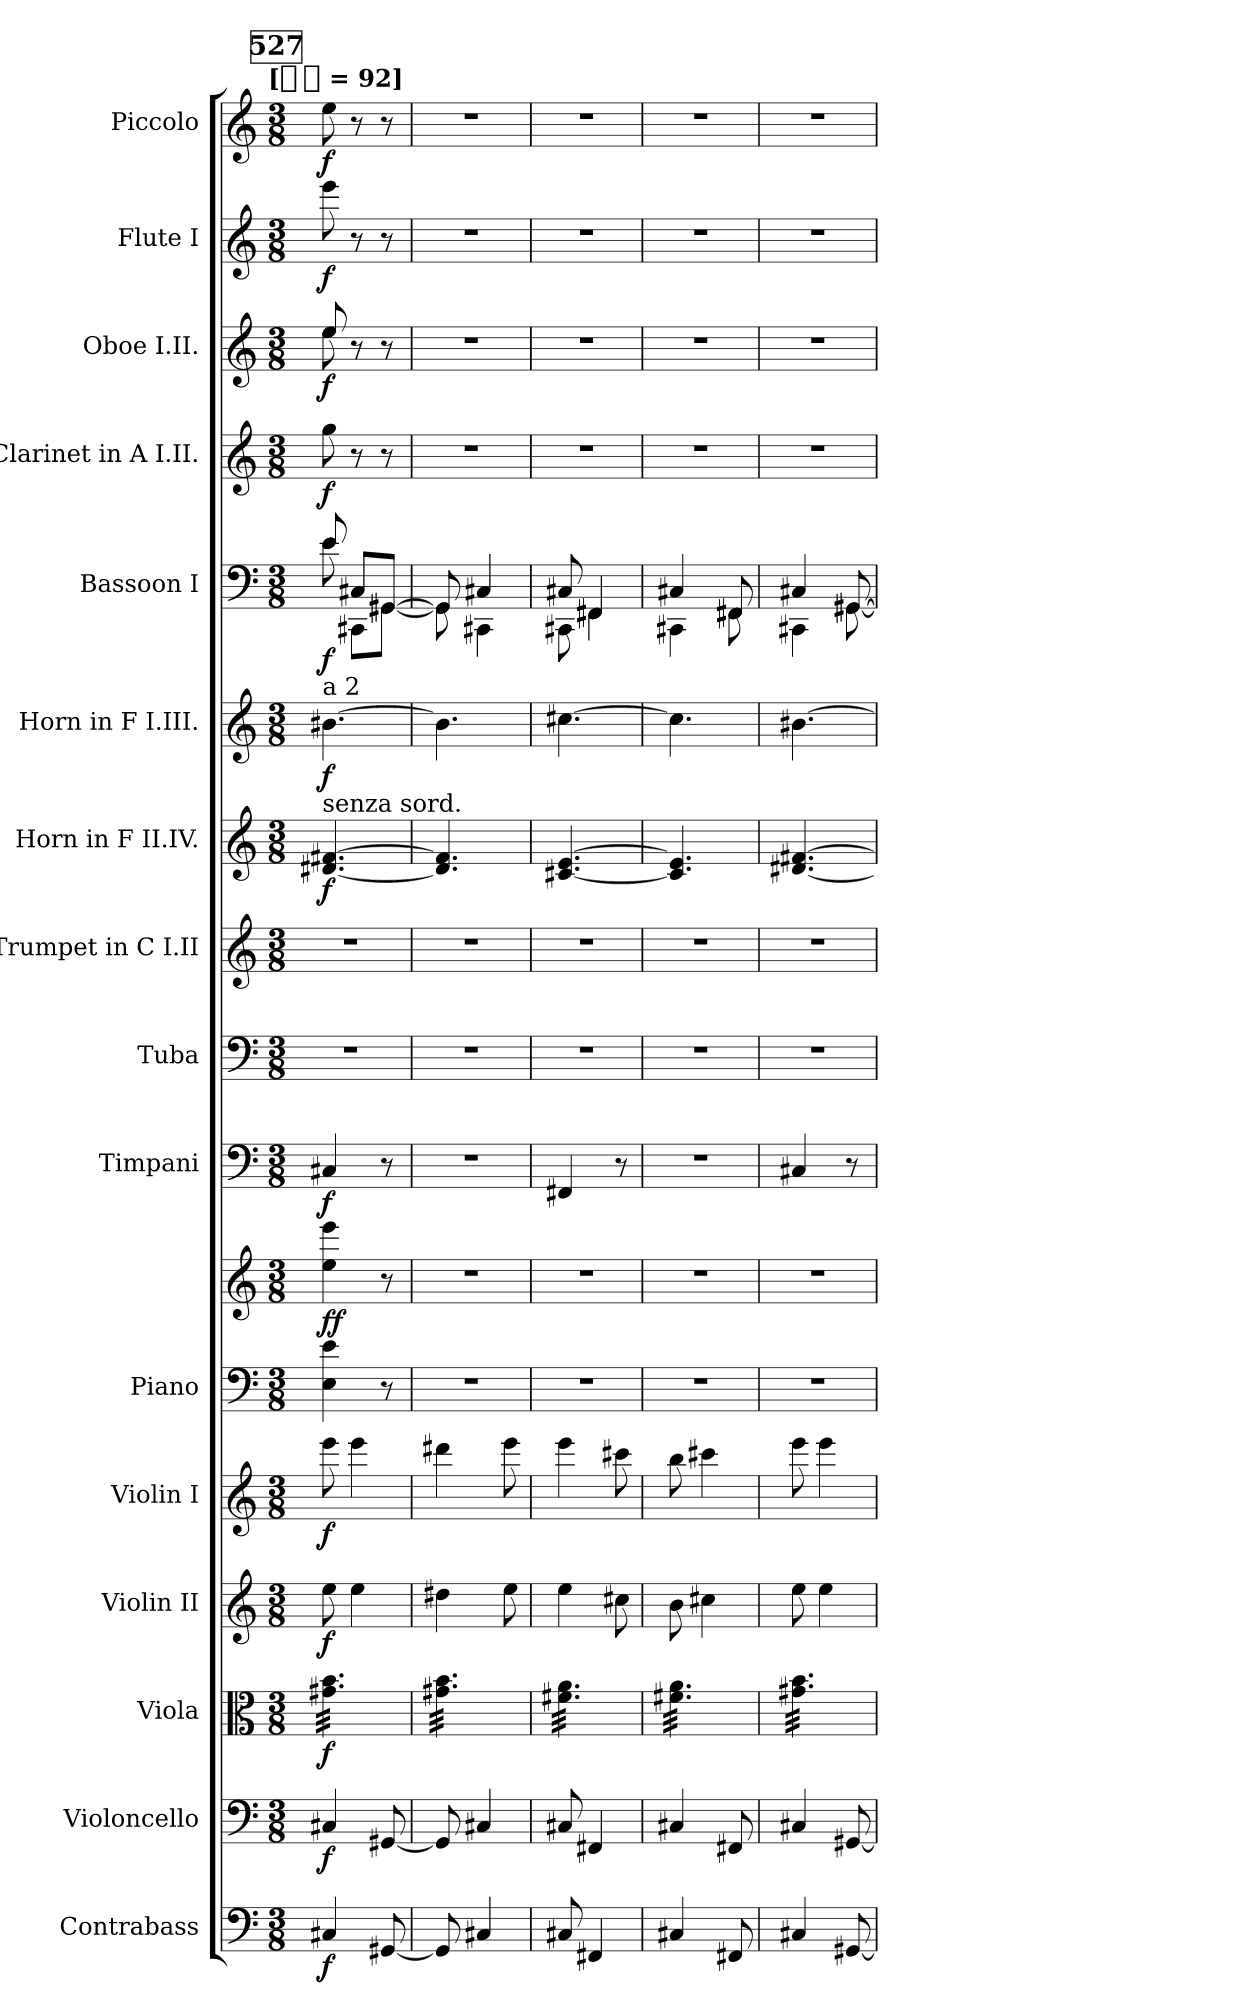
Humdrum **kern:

**kern	**dynam	**kern	**dynam	**kern	**dynam	**kern	**dynam	**kern	**dynam	**kern	**kern	**dynam	**kern	**dynam	**kern	**kern	**kern	**dynam	**kern	**dynam	**kern	**dynam	**kern	**dynam	**kern	**dynam	**kern	**dynam	**kern	**dynam
*part16	*part16	*part15	*part15	*part14	*part14	*part13	*part13	*part12	*part12	*part11	*part11	*part11	*part10	*part10	*part9	*part8	*part7	*part7	*part6	*part6	*part5	*part5	*part4	*part4	*part3	*part3	*part2	*part2	*part1	*part1
*staff17	*staff17	*staff16	*staff16	*staff15	*staff15	*staff14	*staff14	*staff13	*staff13	*staff12	*staff11	*staff11/12	*staff10	*staff10	*staff9	*staff8	*staff7	*staff7	*staff6	*staff6	*staff5	*staff5	*staff4	*staff4	*staff3	*staff3	*staff2	*staff2	*staff1	*staff1
*I"Contrabass	*	*I"Violoncello	*	*I"Viola	*	*I"Violin II	*	*I"Violin I	*	*I"Piano	*	*	*I"Timpani	*	*I"Tuba	*I"Trumpet in C I.II	*I"Horn in F II.IV.	*	*I"Horn in F I.III.	*	*I"Bassoon I	*	*I"Clarinet in A I.II.	*	*I"Oboe I.II.	*	*I"Flute I	*	*I"Piccolo	*
*I'Cb.	*	*I'Vc.	*	*I'Vla.	*	*I'Vln. II	*	*I'Vln. I	*	*I'Pno.	*	*	*I'Timp.	*	*I'Tba.	*	*I'Hn.	*	*I'Hn.	*	*I'Bsn.	*	*I'Cl.	*	*I'Ob.	*	*I'Fl.	*	*I'Picc.	*
*clefF4	*	*clefF4	*	*clefC3	*	*clefG2	*	*clefG2	*	*clefF4	*clefG2	*	*clefF4	*	*clefF4	*clefG2	*clefG2	*	*clefG2	*	*clefF4	*	*clefG2	*	*clefG2	*	*clefG2	*	*clefG2	*
*ITrd7c12	*	*	*	*	*	*	*	*	*	*	*	*	*	*	*	*	*ITrd4c7	*	*ITrd4c7	*	*	*	*ITrd2c3	*	*	*	*	*	*ITrd-7c-12	*
*k[]	*	*k[]	*	*k[]	*	*k[]	*	*k[]	*	*k[]	*k[]	*	*k[]	*	*k[]	*k[]	*k[b-]	*	*k[b-]	*	*k[]	*	*k[f#c#g#]	*	*k[]	*	*k[]	*	*k[]	*
!!LO:TX:omd:t=[[quarter-dot] = 92]
*M3/8	*	*M3/8	*	*M3/8	*	*M3/8	*	*M3/8	*	*M3/8	*M3/8	*	*M3/8	*	*M3/8	*M3/8	*M3/8	*	*M3/8	*	*M3/8	*	*M3/8	*	*M3/8	*	*M3/8	*	*M3/8	*
*MM138	*	*MM138	*	*MM138	*	*MM138	*	*MM138	*	*MM138	*MM138	*	*MM138	*	*MM138	*MM138	*MM138	*	*MM138	*	*MM138	*	*MM138	*	*MM138	*	*MM138	*	*MM138	*
!!LO:REH:place=s1:t=527
=1	=1	=1	=1	=1	=1	=1	=1	=1	=1	=1	=1	=1	=1	=1	=1	=1	=1	=1	=1	=1	=1	=1	=1	=1	=1	=1	=1	=1	=1	=1
*	*	*	*	*	*	*	*	*	*	*	*	*	*	*	*	*	*	*	*	*	*^	*	*	*	*^	*	*	*	*	*
!	!	!	!	!	!	!	!	!	!	!	!	!	!	!	!	!	!	!	!LO:TX:a:t=a 2	!	!	!	!	!	!	!	!	!	!	!	!	!
!	!	!	!	!	!	!	!	!	!	!	!	!	!	!	!	!	!	!	!LO:TX:b:t=senza sord.	!	!	!	!	!	!	!	!	!	!	!	!	!
!	!	!	!	!LO:TX:a:t=[non div.]	!	!	!	!	!	!	!	!	!	!	!	!	!	!	!	!	!	!	!	!	!	!	!	!	!	!	!	!
*	*	*	*	*tremolo	*	*	*	*	*	*	*	*	*	*	*	*	*	*	*	*	*	*	*	*	*	*	*	*	*	*	*	*
4CC#X	f	4C#X	f	(<(>32g#X 32bLLL	f	8ee	f	8eee	f	4E 4e	4ee 4eee	ff	4C#X	f	8%3r	8%3r	[4.G#X [4.Bn	f	[4.e#X	f	8e	8e	f	8ee	f	8ee	8ee	f	8eee	f	8eee	f
.	.	.	.	(<(>32g#X 32b	.	.	.	.	.	.	.	.	.	.	.	.	.	.	.	.	.	.	.	.	.	.	.	.	.	.	.	.
.	.	.	.	(<(>32g#X 32b	.	.	.	.	.	.	.	.	.	.	.	.	.	.	.	.	.	.	.	.	.	.	.	.	.	.	.	.
.	.	.	.	(<(>32g#X 32b	.	.	.	.	.	.	.	.	.	.	.	.	.	.	.	.	.	.	.	.	.	.	.	.	.	.	.	.
.	.	.	.	(<(>32g#X 32b	.	4ee	.	4eee	.	.	.	.	.	.	.	.	.	.	.	.	8C#XL	8CC#XL	.	8r	.	8r	8ryy	.	8r	.	8r	.
.	.	.	.	(<(>32g#X 32b	.	.	.	.	.	.	.	.	.	.	.	.	.	.	.	.	.	.	.	.	.	.	.	.	.	.	.	.
.	.	.	.	(<(>32g#X 32b	.	.	.	.	.	.	.	.	.	.	.	.	.	.	.	.	.	.	.	.	.	.	.	.	.	.	.	.
.	.	.	.	(<(>32g#X 32b	.	.	.	.	.	.	.	.	.	.	.	.	.	.	.	.	.	.	.	.	.	.	.	.	.	.	.	.
[8GGG#X	.	[8GG#X	.	(<(>32g#X 32b	.	.	.	.	.	8r	8r	.	8r	.	.	.	.	.	.	.	[8GG#XJ	[8GG#XJ	.	8r	.	8r	8ryy	.	8r	.	8r	.
.	.	.	.	(<(>32g#X 32b	.	.	.	.	.	.	.	.	.	.	.	.	.	.	.	.	.	.	.	.	.	.	.	.	.	.	.	.
.	.	.	.	(<(>32g#X 32b	.	.	.	.	.	.	.	.	.	.	.	.	.	.	.	.	.	.	.	.	.	.	.	.	.	.	.	.
.	.	.	.	32g#X 32bJJJ	.	.	.	.	.	.	.	.	.	.	.	.	.	.	.	.	.	.	.	.	.	.	.	.	.	.	.	.
*	*	*	*	*	*	*	*	*	*	*	*	*	*	*	*	*	*	*	*	*	*	*	*	*	*	*v	*v	*	*	*	*	*
=2	=2	=2	=2	=2	=2	=2	=2	=2	=2	=2	=2	=2	=2	=2	=2	=2	=2	=2	=2	=2	=2	=2	=2	=2	=2	=2	=2	=2	=2	=2	=2
8GGG#]	.	8GG#]	.	32g#X 32b))LLL	.	4dd#X	.	4ddd#X	.	8%3r	8%3r	.	8%3r	.	8%3r	8%3r	4.G#] 4.B]	.	4.e#]	.	8GG#]	8GG#]	.	8%3r	.	8%3r	.	8%3r	.	8%3r	.
.	.	.	.	32g#X 32b))	.	.	.	.	.	.	.	.	.	.	.	.	.	.	.	.	.	.	.	.	.	.	.	.	.	.	.
.	.	.	.	32g#X 32b))	.	.	.	.	.	.	.	.	.	.	.	.	.	.	.	.	.	.	.	.	.	.	.	.	.	.	.
.	.	.	.	32g#X 32b))	.	.	.	.	.	.	.	.	.	.	.	.	.	.	.	.	.	.	.	.	.	.	.	.	.	.	.
4CC#X	.	4C#X	.	32g#X 32b))	.	.	.	.	.	.	.	.	.	.	.	.	.	.	.	.	4C#X	4CC#X	.	.	.	.	.	.	.	.	.
.	.	.	.	32g#X 32b))	.	.	.	.	.	.	.	.	.	.	.	.	.	.	.	.	.	.	.	.	.	.	.	.	.	.	.
.	.	.	.	32g#X 32b))	.	.	.	.	.	.	.	.	.	.	.	.	.	.	.	.	.	.	.	.	.	.	.	.	.	.	.
.	.	.	.	32g#X 32b))	.	.	.	.	.	.	.	.	.	.	.	.	.	.	.	.	.	.	.	.	.	.	.	.	.	.	.
.	.	.	.	32g#X 32b))	.	8ee	.	8eee	.	.	.	.	.	.	.	.	.	.	.	.	.	.	.	.	.	.	.	.	.	.	.
.	.	.	.	32g#X 32b))	.	.	.	.	.	.	.	.	.	.	.	.	.	.	.	.	.	.	.	.	.	.	.	.	.	.	.
.	.	.	.	32g#X 32b))	.	.	.	.	.	.	.	.	.	.	.	.	.	.	.	.	.	.	.	.	.	.	.	.	.	.	.
.	.	.	.	32g#X 32b))JJJ	.	.	.	.	.	.	.	.	.	.	.	.	.	.	.	.	.	.	.	.	.	.	.	.	.	.	.
=3	=3	=3	=3	=3	=3	=3	=3	=3	=3	=3	=3	=3	=3	=3	=3	=3	=3	=3	=3	=3	=3	=3	=3	=3	=3	=3	=3	=3	=3	=3	=3
8CC#X	.	8C#X	.	(<(>32f#X 32aLLL	.	4ee	.	4eee	.	8%3r	8%3r	.	4FF#X	.	8%3r	8%3r	[4.F#X [4.A	.	[4.f#X	.	8C#X	8CC#X	.	8%3r	.	8%3r	.	8%3r	.	8%3r	.
.	.	.	.	(<(>32f#X 32a	.	.	.	.	.	.	.	.	.	.	.	.	.	.	.	.	.	.	.	.	.	.	.	.	.	.	.
.	.	.	.	(<(>32f#X 32a	.	.	.	.	.	.	.	.	.	.	.	.	.	.	.	.	.	.	.	.	.	.	.	.	.	.	.
.	.	.	.	(<(>32f#X 32a	.	.	.	.	.	.	.	.	.	.	.	.	.	.	.	.	.	.	.	.	.	.	.	.	.	.	.
4FFF#X	.	4FF#X	.	(<(>32f#X 32a	.	.	.	.	.	.	.	.	.	.	.	.	.	.	.	.	4FF#X	4FF#X	.	.	.	.	.	.	.	.	.
.	.	.	.	(<(>32f#X 32a	.	.	.	.	.	.	.	.	.	.	.	.	.	.	.	.	.	.	.	.	.	.	.	.	.	.	.
.	.	.	.	(<(>32f#X 32a	.	.	.	.	.	.	.	.	.	.	.	.	.	.	.	.	.	.	.	.	.	.	.	.	.	.	.
.	.	.	.	(<(>32f#X 32a	.	.	.	.	.	.	.	.	.	.	.	.	.	.	.	.	.	.	.	.	.	.	.	.	.	.	.
.	.	.	.	(<(>32f#X 32a	.	8cc#X	.	8ccc#X	.	.	.	.	8r	.	.	.	.	.	.	.	.	.	.	.	.	.	.	.	.	.	.
.	.	.	.	(<(>32f#X 32a	.	.	.	.	.	.	.	.	.	.	.	.	.	.	.	.	.	.	.	.	.	.	.	.	.	.	.
.	.	.	.	(<(>32f#X 32a	.	.	.	.	.	.	.	.	.	.	.	.	.	.	.	.	.	.	.	.	.	.	.	.	.	.	.
.	.	.	.	32f#X 32aJJJ	.	.	.	.	.	.	.	.	.	.	.	.	.	.	.	.	.	.	.	.	.	.	.	.	.	.	.
=4	=4	=4	=4	=4	=4	=4	=4	=4	=4	=4	=4	=4	=4	=4	=4	=4	=4	=4	=4	=4	=4	=4	=4	=4	=4	=4	=4	=4	=4	=4	=4
4CC#X	.	4C#X	.	32f#X 32a))LLL	.	8b	.	8bb	.	8%3r	8%3r	.	8%3r	.	8%3r	8%3r	4.F#] 4.A]	.	4.f#]	.	4C#X	4CC#X	.	8%3r	.	8%3r	.	8%3r	.	8%3r	.
.	.	.	.	32f#X 32a))	.	.	.	.	.	.	.	.	.	.	.	.	.	.	.	.	.	.	.	.	.	.	.	.	.	.	.
.	.	.	.	32f#X 32a))	.	.	.	.	.	.	.	.	.	.	.	.	.	.	.	.	.	.	.	.	.	.	.	.	.	.	.
.	.	.	.	32f#X 32a))	.	.	.	.	.	.	.	.	.	.	.	.	.	.	.	.	.	.	.	.	.	.	.	.	.	.	.
.	.	.	.	32f#X 32a))	.	4cc#X	.	4ccc#X	.	.	.	.	.	.	.	.	.	.	.	.	.	.	.	.	.	.	.	.	.	.	.
.	.	.	.	32f#X 32a))	.	.	.	.	.	.	.	.	.	.	.	.	.	.	.	.	.	.	.	.	.	.	.	.	.	.	.
.	.	.	.	32f#X 32a))	.	.	.	.	.	.	.	.	.	.	.	.	.	.	.	.	.	.	.	.	.	.	.	.	.	.	.
.	.	.	.	32f#X 32a))	.	.	.	.	.	.	.	.	.	.	.	.	.	.	.	.	.	.	.	.	.	.	.	.	.	.	.
8FFF#X	.	8FF#X	.	32f#X 32a))	.	.	.	.	.	.	.	.	.	.	.	.	.	.	.	.	8FF#X	8FF#X	.	.	.	.	.	.	.	.	.
.	.	.	.	32f#X 32a))	.	.	.	.	.	.	.	.	.	.	.	.	.	.	.	.	.	.	.	.	.	.	.	.	.	.	.
.	.	.	.	32f#X 32a))	.	.	.	.	.	.	.	.	.	.	.	.	.	.	.	.	.	.	.	.	.	.	.	.	.	.	.
.	.	.	.	32f#X 32a))JJJ	.	.	.	.	.	.	.	.	.	.	.	.	.	.	.	.	.	.	.	.	.	.	.	.	.	.	.
=5	=5	=5	=5	=5	=5	=5	=5	=5	=5	=5	=5	=5	=5	=5	=5	=5	=5	=5	=5	=5	=5	=5	=5	=5	=5	=5	=5	=5	=5	=5	=5
4CC#X	.	4C#X	.	32g#X 32bLLL	.	8ee	.	8eee	.	8%3r	8%3r	.	4C#X	.	8%3r	8%3r	[4.G#X [4.Bn	.	[4.e#X	.	4C#X	4CC#X	.	8%3r	.	8%3r	.	8%3r	.	8%3r	.
.	.	.	.	32g#X 32b	.	.	.	.	.	.	.	.	.	.	.	.	.	.	.	.	.	.	.	.	.	.	.	.	.	.	.
.	.	.	.	32g#X 32b	.	.	.	.	.	.	.	.	.	.	.	.	.	.	.	.	.	.	.	.	.	.	.	.	.	.	.
.	.	.	.	32g#X 32b	.	.	.	.	.	.	.	.	.	.	.	.	.	.	.	.	.	.	.	.	.	.	.	.	.	.	.
.	.	.	.	32g#X 32b	.	4ee	.	4eee	.	.	.	.	.	.	.	.	.	.	.	.	.	.	.	.	.	.	.	.	.	.	.
.	.	.	.	32g#X 32b	.	.	.	.	.	.	.	.	.	.	.	.	.	.	.	.	.	.	.	.	.	.	.	.	.	.	.
.	.	.	.	32g#X 32b	.	.	.	.	.	.	.	.	.	.	.	.	.	.	.	.	.	.	.	.	.	.	.	.	.	.	.
.	.	.	.	32g#X 32b	.	.	.	.	.	.	.	.	.	.	.	.	.	.	.	.	.	.	.	.	.	.	.	.	.	.	.
[8GGG#X	.	[8GG#X	.	32g#X 32b	.	.	.	.	.	.	.	.	8r	.	.	.	.	.	.	.	[8GG#X/	[8GG#X\	.	.	.	.	.	.	.	.	.
.	.	.	.	32g#X 32b	.	.	.	.	.	.	.	.	.	.	.	.	.	.	.	.	.	.	.	.	.	.	.	.	.	.	.
.	.	.	.	32g#X 32b	.	.	.	.	.	.	.	.	.	.	.	.	.	.	.	.	.	.	.	.	.	.	.	.	.	.	.
.	.	.	.	32g#X 32bJJJ	.	.	.	.	.	.	.	.	.	.	.	.	.	.	.	.	.	.	.	.	.	.	.	.	.	.	.
*	*	*	*	*Xtremolo	*	*	*	*	*	*	*	*	*	*	*	*	*	*	*	*	*	*	*	*	*	*	*	*	*	*	*
*	*	*	*	*	*	*	*	*	*	*	*	*	*	*	*	*	*	*	*	*	*v	*v	*	*	*	*	*	*	*	*	*
=	=	=	=	=	=	=	=	=	=	=	=	=	=	=	=	=	=	=	=	=	=	=	=	=	=	=	=	=	=	=
*-	*-	*-	*-	*-	*-	*-	*-	*-	*-	*-	*-	*-	*-	*-	*-	*-	*-	*-	*-	*-	*-	*-	*-	*-	*-	*-	*-	*-	*-	*-
